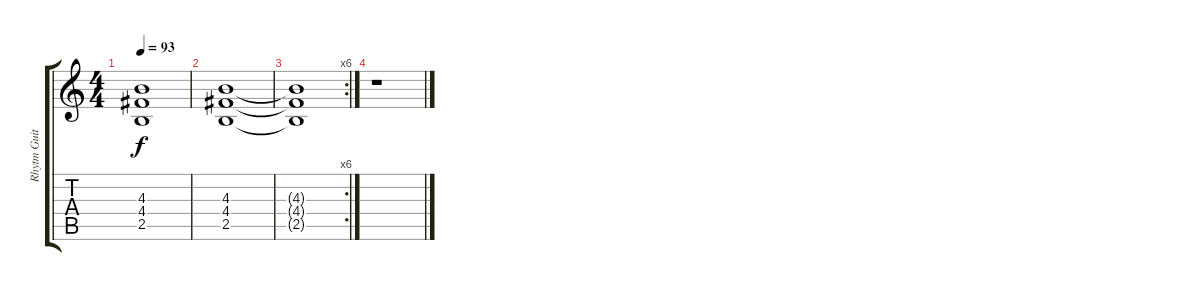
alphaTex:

\track ("Rhytm Guitar" "Rhytm Guit") {instrument distortionguitar}
\staff {score tabs}
\tuning (E4 B3 G3 D3 A2 D2) {hide}
\ts (4 4)
\tempo 93
\clef g2
\ks c
(4.3{t} 4.4{t} 2.5{t}).1{dy f} |
(4.3 4.4 2.5).1 |
\rc 6
(4.3{t} 4.4{t} 2.5{t}).1 |
r.1
